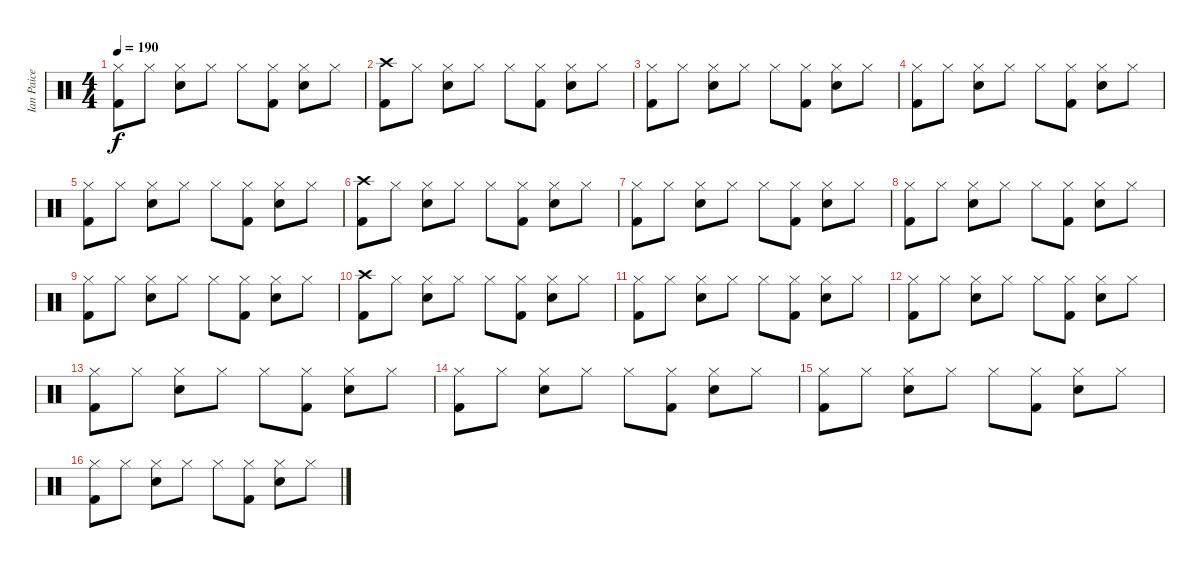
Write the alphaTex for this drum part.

\track ("Ian Paice" "Ian Paice") {instrument percussion}
\staff {score}
\articulation defaults
\ts (4 4)
\tempo 190
\clef neutral
\ks c
("Hi-Hat (closed)" "Kick (hit) 2").8{dy f} "Hi-Hat (closed)".8 ("Hi-Hat (closed)" "Electric Snare (hit)").8 "Hi-Hat (closed)".8 "Hi-Hat (closed)".8 ("Hi-Hat (closed)" "Kick (hit) 2").8 ("Hi-Hat (closed)" "Electric Snare (hit)").8 "Hi-Hat (closed)".8 |
("Crash high (hit)" "Kick (hit) 2").8 "Hi-Hat (closed)".8 ("Hi-Hat (closed)" "Electric Snare (hit)").8 "Hi-Hat (closed)".8 "Hi-Hat (closed)".8 ("Hi-Hat (closed)" "Kick (hit) 2").8 ("Hi-Hat (closed)" "Electric Snare (hit)").8 "Hi-Hat (closed)".8 |
("Hi-Hat (closed)" "Kick (hit) 2").8 "Hi-Hat (closed)".8 ("Hi-Hat (closed)" "Electric Snare (hit)").8 "Hi-Hat (closed)".8 "Hi-Hat (closed)".8 ("Hi-Hat (closed)" "Kick (hit) 2").8 ("Hi-Hat (closed)" "Electric Snare (hit)").8 "Hi-Hat (closed)".8 |
("Hi-Hat (closed)" "Kick (hit) 2").8 "Hi-Hat (closed)".8 ("Hi-Hat (closed)" "Electric Snare (hit)").8 "Hi-Hat (closed)".8 "Hi-Hat (closed)".8 ("Hi-Hat (closed)" "Kick (hit) 2").8 ("Hi-Hat (closed)" "Electric Snare (hit)").8 "Hi-Hat (closed)".8 |
("Hi-Hat (closed)" "Kick (hit) 2").8 "Hi-Hat (closed)".8 ("Hi-Hat (closed)" "Electric Snare (hit)").8 "Hi-Hat (closed)".8 "Hi-Hat (closed)".8 ("Hi-Hat (closed)" "Kick (hit) 2").8 ("Hi-Hat (closed)" "Electric Snare (hit)").8 "Hi-Hat (closed)".8 |
("Crash high (hit)" "Kick (hit) 2").8 "Hi-Hat (closed)".8 ("Hi-Hat (closed)" "Electric Snare (hit)").8 "Hi-Hat (closed)".8 "Hi-Hat (closed)".8 ("Hi-Hat (closed)" "Kick (hit) 2").8 ("Hi-Hat (closed)" "Electric Snare (hit)").8 "Hi-Hat (closed)".8 |
("Hi-Hat (closed)" "Kick (hit) 2").8 "Hi-Hat (closed)".8 ("Hi-Hat (closed)" "Electric Snare (hit)").8 "Hi-Hat (closed)".8 "Hi-Hat (closed)".8 ("Hi-Hat (closed)" "Kick (hit) 2").8 ("Hi-Hat (closed)" "Electric Snare (hit)").8 "Hi-Hat (closed)".8 |
("Hi-Hat (closed)" "Kick (hit) 2").8 "Hi-Hat (closed)".8 ("Hi-Hat (closed)" "Electric Snare (hit)").8 "Hi-Hat (closed)".8 "Hi-Hat (closed)".8 ("Hi-Hat (closed)" "Kick (hit) 2").8 ("Hi-Hat (closed)" "Electric Snare (hit)").8 "Hi-Hat (closed)".8 |
("Hi-Hat (closed)" "Kick (hit) 2").8 "Hi-Hat (closed)".8 ("Hi-Hat (closed)" "Electric Snare (hit)").8 "Hi-Hat (closed)".8 "Hi-Hat (closed)".8 ("Hi-Hat (closed)" "Kick (hit) 2").8 ("Hi-Hat (closed)" "Electric Snare (hit)").8 "Hi-Hat (closed)".8 |
("Crash high (hit)" "Kick (hit) 2").8 "Hi-Hat (closed)".8 ("Hi-Hat (closed)" "Electric Snare (hit)").8 "Hi-Hat (closed)".8 "Hi-Hat (closed)".8 ("Hi-Hat (closed)" "Kick (hit) 2").8 ("Hi-Hat (closed)" "Electric Snare (hit)").8 "Hi-Hat (closed)".8 |
("Hi-Hat (closed)" "Kick (hit) 2").8 "Hi-Hat (closed)".8 ("Hi-Hat (closed)" "Electric Snare (hit)").8 "Hi-Hat (closed)".8 "Hi-Hat (closed)".8 ("Hi-Hat (closed)" "Kick (hit) 2").8 ("Hi-Hat (closed)" "Electric Snare (hit)").8 "Hi-Hat (closed)".8 |
("Hi-Hat (closed)" "Kick (hit) 2").8 "Hi-Hat (closed)".8 ("Hi-Hat (closed)" "Electric Snare (hit)").8 "Hi-Hat (closed)".8 "Hi-Hat (closed)".8 ("Hi-Hat (closed)" "Kick (hit) 2").8 ("Hi-Hat (closed)" "Electric Snare (hit)").8 "Hi-Hat (closed)".8 |
("Hi-Hat (closed)" "Kick (hit) 2").8 "Hi-Hat (closed)".8 ("Hi-Hat (closed)" "Electric Snare (hit)").8 "Hi-Hat (closed)".8 "Hi-Hat (closed)".8 ("Hi-Hat (closed)" "Kick (hit) 2").8 ("Hi-Hat (closed)" "Electric Snare (hit)").8 "Hi-Hat (closed)".8 |
("Hi-Hat (closed)" "Kick (hit) 2").8 "Hi-Hat (closed)".8 ("Hi-Hat (closed)" "Electric Snare (hit)").8 "Hi-Hat (closed)".8 "Hi-Hat (closed)".8 ("Hi-Hat (closed)" "Kick (hit) 2").8 ("Hi-Hat (closed)" "Electric Snare (hit)").8 "Hi-Hat (closed)".8 |
("Hi-Hat (closed)" "Kick (hit) 2").8 "Hi-Hat (closed)".8 ("Hi-Hat (closed)" "Electric Snare (hit)").8 "Hi-Hat (closed)".8 "Hi-Hat (closed)".8 ("Hi-Hat (closed)" "Kick (hit) 2").8 ("Hi-Hat (closed)" "Electric Snare (hit)").8 "Hi-Hat (closed)".8 |
("Hi-Hat (closed)" "Kick (hit) 2").8 "Hi-Hat (closed)".8 ("Hi-Hat (closed)" "Electric Snare (hit)").8 "Hi-Hat (closed)".8 "Hi-Hat (closed)".8 ("Hi-Hat (closed)" "Kick (hit) 2").8 ("Hi-Hat (closed)" "Electric Snare (hit)").8 "Hi-Hat (closed)".8
